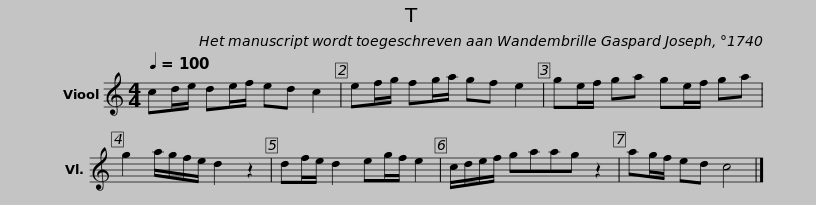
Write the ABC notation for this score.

X:1
L:1/8
Q:1/4=100
M:4/4
I:linebreak $
K:C
V:1 treble
V:1
 cd/e/ de/f/ ed c2 | ef/g/ fg/a/ gf e2 | ge/f/ ga ge/f/ ga | g2 a/g/f/e/ d2 z2 |$ df/e/ d2 eg/f/ e2 | %5
 c/d/e/f/ gaag z2 | ag/f/ ed c4 |] %7
